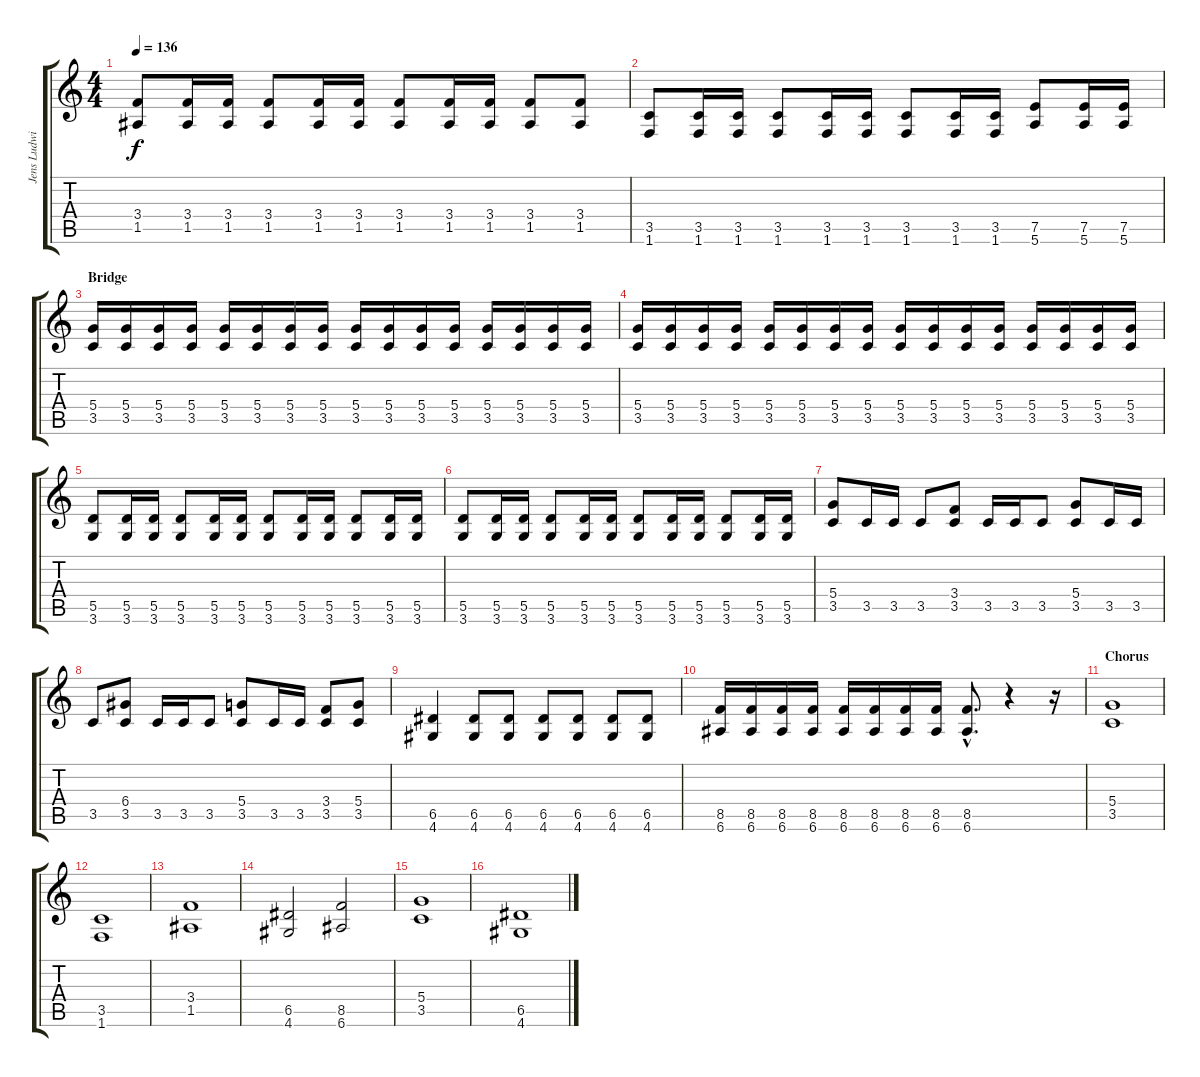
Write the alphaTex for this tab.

\track ("Jens Ludwig" "Jens Ludwi") {instrument distortionguitar}
\staff {score tabs}
\tuning (E4 B3 G3 D3 A2 E2) {hide}
\ts (4 4)
\tempo 136
\clef g2
\ks c
(3.4 1.5).8{dy f} (3.4 1.5).16 (3.4 1.5).16 (3.4 1.5).8 (3.4 1.5).16 (3.4 1.5).16 (3.4 1.5).8 (3.4 1.5).16 (3.4 1.5).16 (3.4 1.5).8 (3.4 1.5).8 |
(3.5 1.6).8 (3.5 1.6).16 (3.5 1.6).16 (3.5 1.6).8 (3.5 1.6).16 (3.5 1.6).16 (3.5 1.6).8 (3.5 1.6).16 (3.5 1.6).16 (7.5 5.6).8 (7.5 5.6).16 (7.5 5.6).16 |
\section ("" "Bridge")
(5.4 3.5).16 (5.4 3.5).16 (5.4 3.5).16 (5.4 3.5).16 (5.4 3.5).16 (5.4 3.5).16 (5.4 3.5).16 (5.4 3.5).16 (5.4 3.5).16 (5.4 3.5).16 (5.4 3.5).16 (5.4 3.5).16 (5.4 3.5).16 (5.4 3.5).16 (5.4 3.5).16 (5.4 3.5).16 |
(5.4 3.5).16 (5.4 3.5).16 (5.4 3.5).16 (5.4 3.5).16 (5.4 3.5).16 (5.4 3.5).16 (5.4 3.5).16 (5.4 3.5).16 (5.4 3.5).16 (5.4 3.5).16 (5.4 3.5).16 (5.4 3.5).16 (5.4 3.5).16 (5.4 3.5).16 (5.4 3.5).16 (5.4 3.5).16 |
(5.5 3.6).8 (5.5 3.6).16 (5.5 3.6).16 (5.5 3.6).8 (5.5 3.6).16 (5.5 3.6).16 (5.5 3.6).8 (5.5 3.6).16 (5.5 3.6).16 (5.5 3.6).8 (5.5 3.6).16 (5.5 3.6).16 |
(5.5 3.6).8 (5.5 3.6).16 (5.5 3.6).16 (5.5 3.6).8 (5.5 3.6).16 (5.5 3.6).16 (5.5 3.6).8 (5.5 3.6).16 (5.5 3.6).16 (5.5 3.6).8 (5.5 3.6).16 (5.5 3.6).16 |
(5.4 3.5).8 3.5.16 3.5.16 3.5.8 (3.4 3.5).8 3.5.16 3.5.16 3.5.8 (5.4 3.5).8 3.5.16 3.5.16 |
3.5.8 (6.4 3.5).8 3.5.16 3.5.16 3.5.8 (5.4 3.5).8 3.5.16 3.5.16 (3.4 3.5).8 (5.4 3.5).8 |
(6.5 4.6).4 (6.5 4.6).8 (6.5 4.6).8 (6.5 4.6).8 (6.5 4.6).8 (6.5 4.6).8 (6.5 4.6).8 |
(8.5 6.6).16 (8.5 6.6).16 (8.5 6.6).16 (8.5 6.6).16 (8.5 6.6).16 (8.5 6.6).16 (8.5 6.6).16 (8.5 6.6).16 (8.5{hac} 6.6{hac}).8{d} r.4 r.16 |
\section ("" "Chorus")
(5.4 3.5).1 |
(3.5 1.6).1 |
(3.4 1.5).1 |
(6.5 4.6).2 (8.5 6.6).2 |
(5.4 3.5).1 |
(6.5 4.6).1
